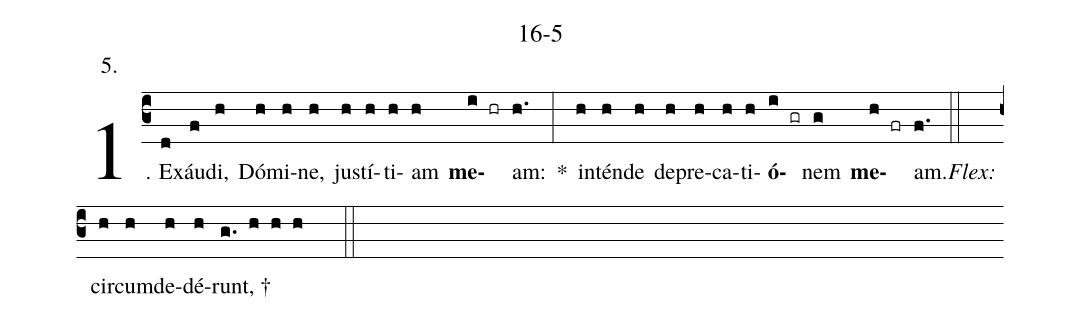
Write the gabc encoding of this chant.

name: 16-5;
annotation: 5.;
%%
(c3)1. Ex(d)áu(f)di,(h) Dó(h)mi(h)ne,(h) jus(h)tí(h)ti(h)am(h) <b>me</b>(i hr)am:(h.) *(:) in(h)tén(h)de(h) de(h)pre(h)ca(h)ti(h)<b>ó</b>(i gr)nem(g) <b>me</b>(h fr)am.(f.) (::)
<i>Flex:</i>()  cir(h)cum(h)de(h)dé(h)runt, †(g. h h h  ::)
